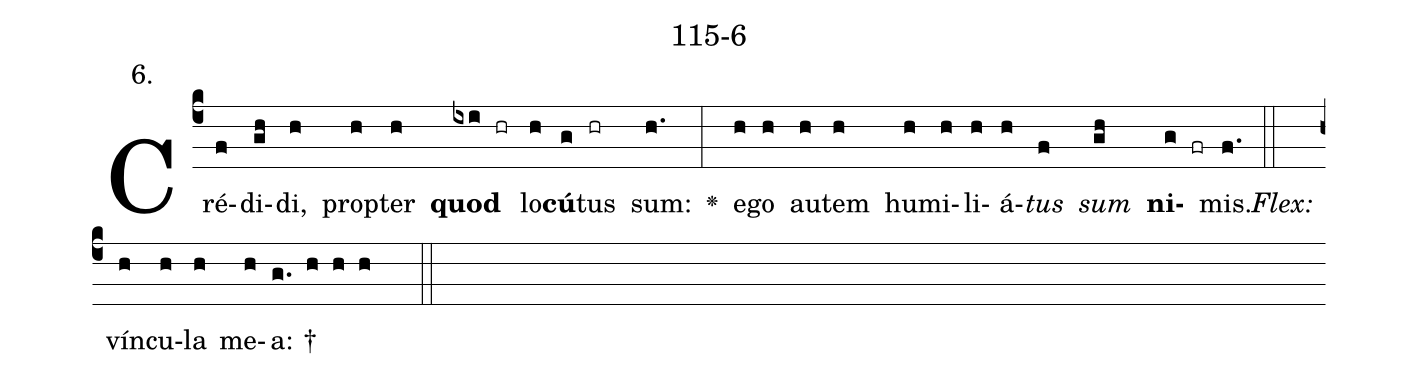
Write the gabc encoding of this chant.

name: 115-6;
annotation: 6.;
%%
(c4)Cré(f)di(gh)di,(h) prop(h)ter(h) <b>quod</b>(ixi hr) lo(h)<b>cú</b>(g)tus(hr) sum:(h.) <v>\greheightstar</v>(:) e(h)go(h) au(h)tem(h) hu(h)mi(h)li(h)á(h)<i>tus</i>(f) <i>sum</i>(gh) <b>ni</b>(g fr)mis.(f.) (::)
<i>Flex:</i>()  vín(h)cu(h)la(h) me(h)a: †(g. h h h  ::)

%E(h) u(h) o(f) u(gh) a(g) e.(f.) (::)
